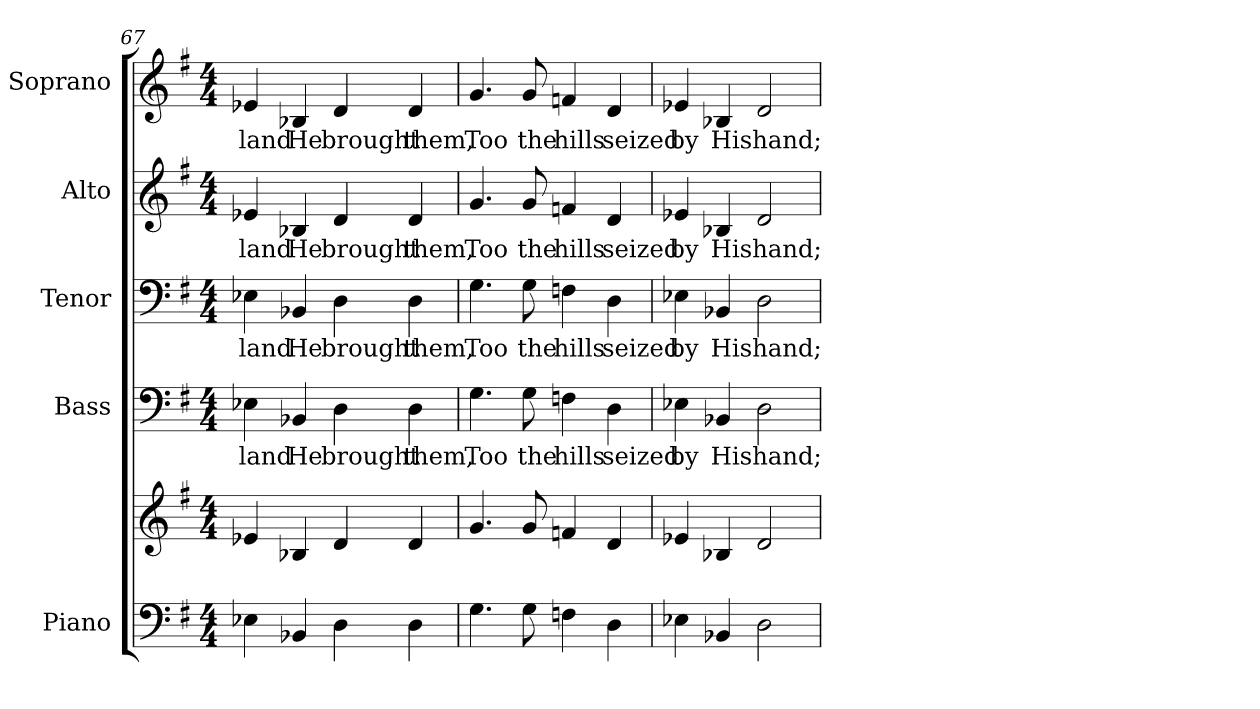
**kern	**kern	**kern	**text	**kern	**text	**kern	**text	**kern	**text
*part5	*part5	*part4	*part4	*part3	*part3	*part2	*part2	*part1	*part1
*staff6	*staff5	*staff4	*staff4	*staff3	*staff3	*staff2	*staff2	*staff1	*staff1
*I"Piano	*	*I"Bass	*	*I"Tenor	*	*I"Alto	*	*I"Soprano	*
*I'Pno.	*	*I'B.	*	*I'T.	*	*I'A.	*	*I'S.	*
!!LO:PB:g=z
*clefF4	*clefG2	*clefF4	*	*clefF4	*	*clefG2	*	*clefG2	*
*k[f#]	*k[f#]	*k[f#]	*	*k[f#]	*	*k[f#]	*	*k[f#]	*
*G:	*G:	*G:	*	*G:	*	*G:	*	*G:	*
*M4/4	*M4/4	*M4/4	*	*M4/4	*	*M4/4	*	*M4/4	*
=67	=67	=67	=67	=67	=67	=67	=67	=67	=67
!	!	!	!LO:LY:b:color=#000000	!	!	!	!	!	!
!	!	!	!	!	!LO:LY:b:color=#000000	!	!	!	!
!	!	!	!	!	!	!	!LO:LY:b:color=#000000	!	!
!	!	!	!	!	!	!	!	!	!LO:LY:b:color=#000000
4E-Xi\	4e-Xi/	4E-Xi\	land	4E-Xi\	land	4e-Xi/	land	4e-Xi/	land
!	!	!	!LO:LY:b:color=#000000	!	!	!	!	!	!
!	!	!	!	!	!LO:LY:b:color=#000000	!	!	!	!
!	!	!	!	!	!	!	!LO:LY:b:color=#000000	!	!
!	!	!	!	!	!	!	!	!	!LO:LY:b:color=#000000
4BB-Xi/	4B-Xi/	4BB-Xi/	He	4BB-Xi/	He	4B-Xi/	He	4B-Xi/	He
!	!	!	!LO:LY:b:color=#000000	!	!	!	!	!	!
!	!	!	!	!	!LO:LY:b:color=#000000	!	!	!	!
!	!	!	!	!	!	!	!LO:LY:b:color=#000000	!	!
!	!	!	!	!	!	!	!	!	!LO:LY:b:color=#000000
4Di\	4di/	4Di\	brought	4Di\	brought	4di/	brought	4di/	brought
!	!	!	!LO:LY:b:color=#000000	!	!	!	!	!	!
!	!	!	!	!	!LO:LY:b:color=#000000	!	!	!	!
!	!	!	!	!	!	!	!LO:LY:b:color=#000000	!	!
!	!	!	!	!	!	!	!	!	!LO:LY:b:color=#000000
4Di\	4di/	4Di\	them,	4Di\	them,	4di/	them,	4di/	them,
=68	=68	=68	=68	=68	=68	=68	=68	=68	=68
!	!	!	!LO:LY:b:color=#000000	!	!	!	!	!	!
!	!	!	!	!	!LO:LY:b:color=#000000	!	!	!	!
!	!	!	!	!	!	!	!LO:LY:b:color=#000000	!	!
!	!	!	!	!	!	!	!	!	!LO:LY:b:color=#000000
4.Gi\	4.gi/	4.Gi\	Too	4.Gi\	Too	4.gi/	Too	4.gi/	Too
!	!	!	!LO:LY:b:color=#000000	!	!	!	!	!	!
!	!	!	!	!	!LO:LY:b:color=#000000	!	!	!	!
!	!	!	!	!	!	!	!LO:LY:b:color=#000000	!	!
!	!	!	!	!	!	!	!	!	!LO:LY:b:color=#000000
8Gi\	8gi/	8Gi\	the	8Gi\	the	8gi/	the	8gi/	the
!	!	!	!LO:LY:b:color=#000000	!	!	!	!	!	!
!	!	!	!	!	!LO:LY:b:color=#000000	!	!	!	!
!	!	!	!	!	!	!	!LO:LY:b:color=#000000	!	!
!	!	!	!	!	!	!	!	!	!LO:LY:b:color=#000000
4Fni\	4fni/	4Fni\	hills	4Fni\	hills	4fni/	hills	4fni/	hills
!	!	!	!LO:LY:b:color=#000000	!	!	!	!	!	!
!	!	!	!	!	!LO:LY:b:color=#000000	!	!	!	!
!	!	!	!	!	!	!	!LO:LY:b:color=#000000	!	!
!	!	!	!	!	!	!	!	!	!LO:LY:b:color=#000000
4Di\	4di/	4Di\	seized	4Di\	seized	4di/	seized	4di/	seized
=69	=69	=69	=69	=69	=69	=69	=69	=69	=69
!	!	!	!LO:LY:b:color=#000000	!	!	!	!	!	!
!	!	!	!	!	!LO:LY:b:color=#000000	!	!	!	!
!	!	!	!	!	!	!	!LO:LY:b:color=#000000	!	!
!	!	!	!	!	!	!	!	!	!LO:LY:b:color=#000000
4E-Xi\	4e-Xi/	4E-Xi\	by	4E-Xi\	by	4e-Xi/	by	4e-Xi/	by
!	!	!	!LO:LY:b:color=#000000	!	!	!	!	!	!
!	!	!	!	!	!LO:LY:b:color=#000000	!	!	!	!
!	!	!	!	!	!	!	!LO:LY:b:color=#000000	!	!
!	!	!	!	!	!	!	!	!	!LO:LY:b:color=#000000
4BB-Xi/	4B-Xi/	4BB-Xi/	His	4BB-Xi/	His	4B-Xi/	His	4B-Xi/	His
!	!	!	!LO:LY:b:color=#000000	!	!	!	!	!	!
!	!	!	!	!	!LO:LY:b:color=#000000	!	!	!	!
!	!	!	!	!	!	!	!LO:LY:b:color=#000000	!	!
!	!	!	!	!	!	!	!	!	!LO:LY:b:color=#000000
2Di\	2di/	2Di\	hand;	2Di\	hand;	2di/	hand;	2di/	hand;
=	=	=	=	=	=	=	=	=	=
*-	*-	*-	*-	*-	*-	*-	*-	*-	*-
